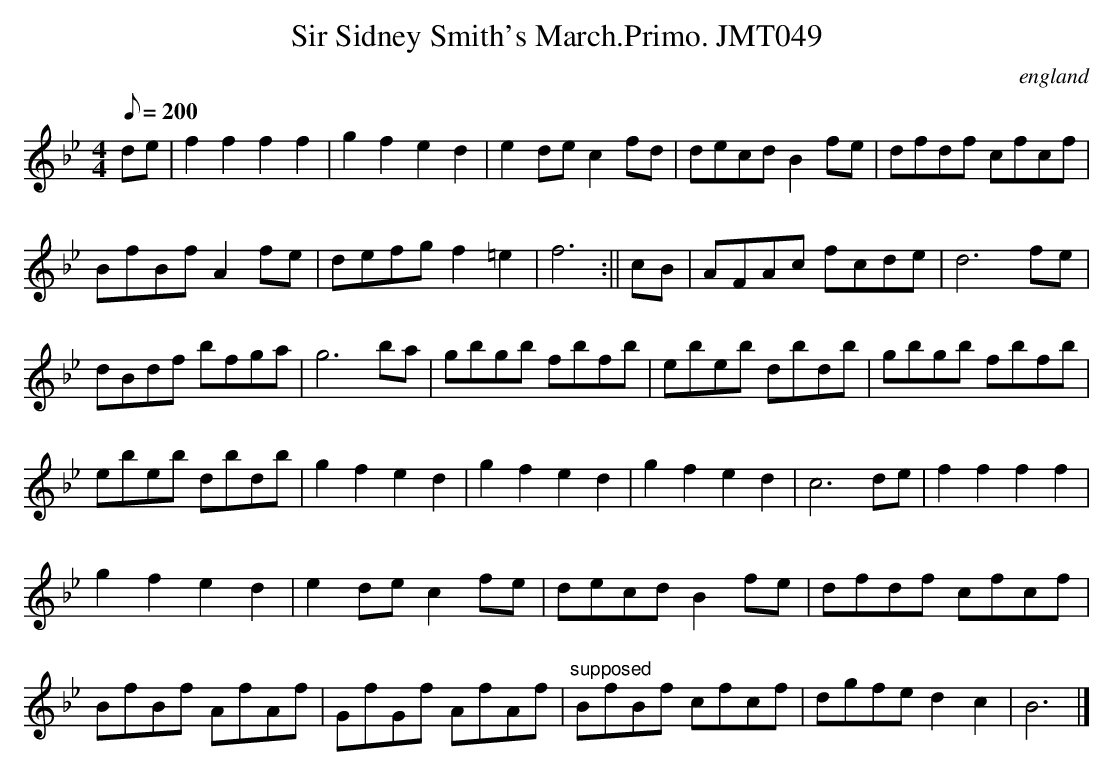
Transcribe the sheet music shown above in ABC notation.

X:1
T:Sir Sidney Smith's March.Primo. JMT049
O:england
M:4/4
L:1/8
Q:200
K:Bb
de|f2f2f2f2|g2f2e2d2|e2dec2fd|decdB2fe|dfdf cfcf|
BfBfA2fe|defgf2=e2|f6:||cB|AFAc fcde|d6fe|
dBdf bfga|g6ba|gbgb fbfb|ebeb dbdb|gbgb fbfb|
ebeb dbdb|g2f2e2d2|g2f2e2d2|g2f2e2d2|c6de|f2f2f2f2|
g2f2e2d2|e2dec2fe|decdB2fe|dfdf cfcf|
BfBf AfAf|GfGf AfAf|"supposed"BfBf cfcf|dgfe d2c2|B6|]
